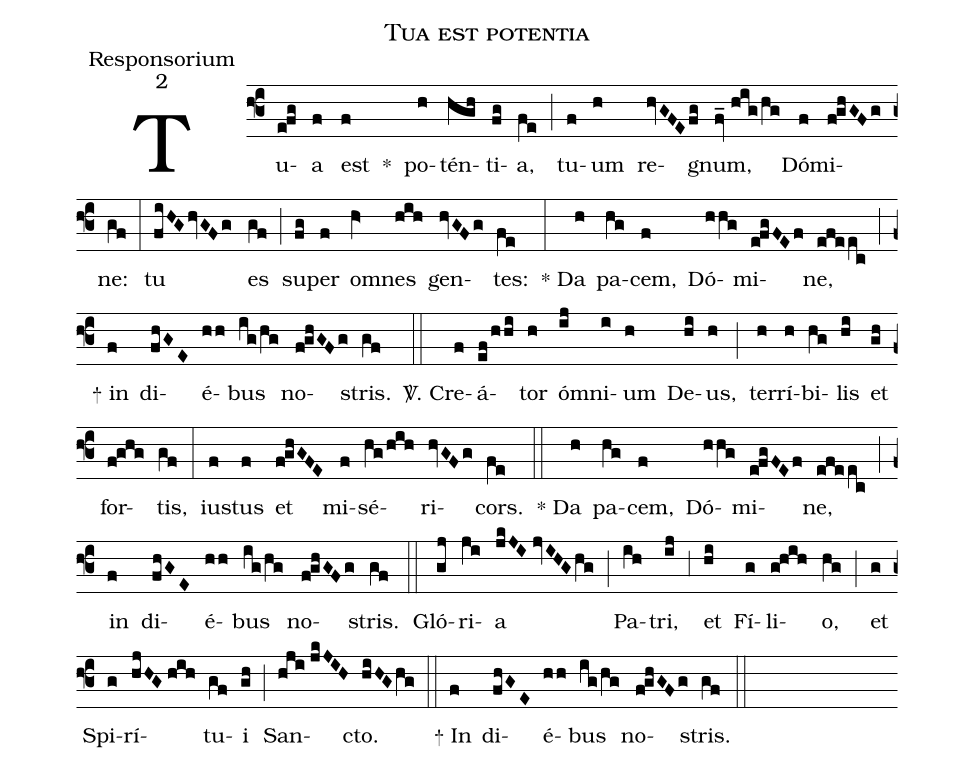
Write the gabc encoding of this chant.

name:Tua est potentia;
office-part:Responsorium;
mode:2;
%%
(f3) Tu(e!fg)a(f) est(f) *() po(h)tén(hgh)ti(fg)a,(fe) (;) tu(f)um(h) re(hvGFE/fg)gnum,(fv_//hig/hg) Dó(f)mi(f!ghGFg)ne:(gf) (:) tu(fiHG/hvGFg) es(gf) (;) su(fg)per(f) o(hV>)mnes(hih) gen(hvGFg)tes:(fe) (:) * Da(h) pa(hg)cem,(f) Dó(hhg)mi(e!fgFEf)ne,(efeec) (;) + in(f) di(fhGE)é(hh)bus(ig/hg) no(f!ghGFg)stris.(gf) (::)

<sp>V/</sp>. Cre(f)á(ef/hhi)tor(h) ó(ij)mni(i)um(h) De(hi)us,(h) (;) ter(h)rí(h)bi(hg)lis(hi) et(gh) for(f!ghg)tis,(gf) (:) iu(f)stus(f) et(f!ghGFE) mi(f)sé(hg/hih)ri(hvGFg)cors.(fe) (::)

* Da(h) pa(hg)cem,(f) Dó(hhg)mi(e!fgFEf)ne,(efeec) (;) in(f) di(fhGE)é(hh)bus(ig/hg) no(f!ghGFg)stris.(gf) (::)


Gló(gj)ri(ji)a(jkJI//jvIHG/hg) (;) Pa(ih)tri,(ij) (,3) et(hi) Fí(g)li(g!hih)o,(hg) (;) et(g) Spi(g)rí(hjHG//hih)tu(gf)i(gh) (;) San(hji//jkJIH)cto.(hiHG/hg) (::)


+ In(f) di(fhGE)é(hh)bus(ig/hg) no(f!ghGFg)stris.(gf) (::)
